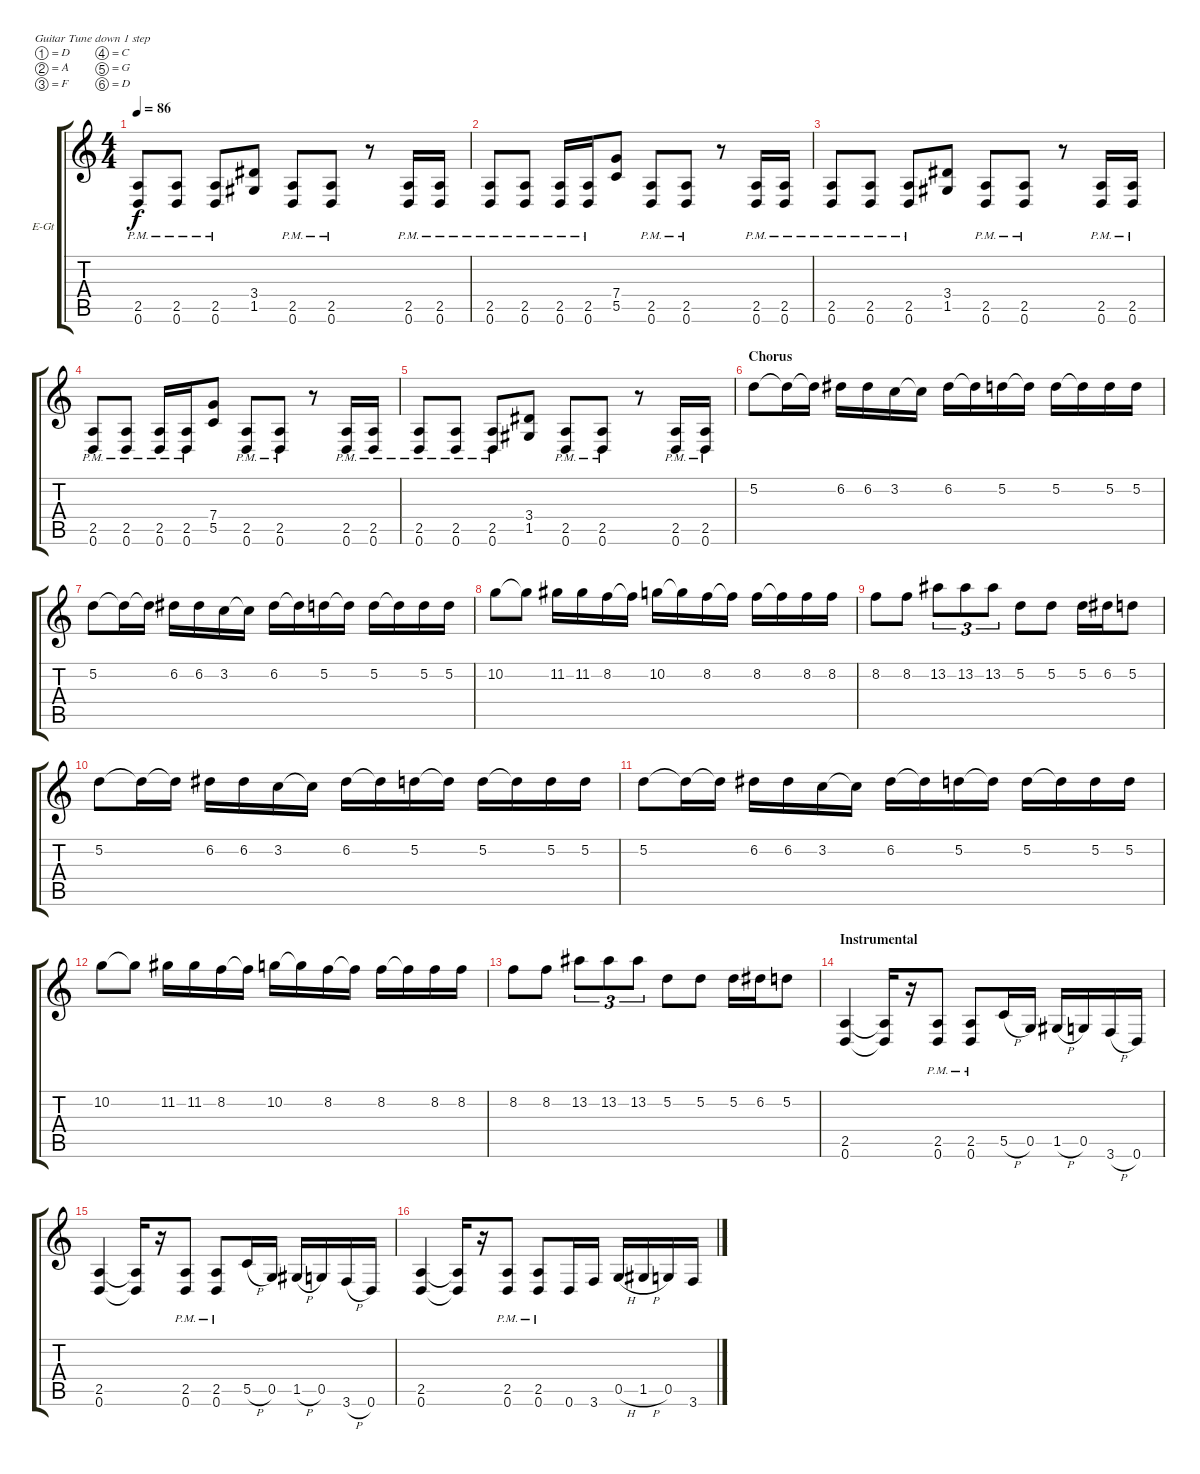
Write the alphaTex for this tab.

\bracketExtendMode groupsimilarinstruments
\firstSystemTrackNameOrientation horizontal
\otherSystemsTrackNameOrientation horizontal
\track ("Kirk Hammett" "E-Gt") {instrument distortionguitar}
\staff {score tabs}
\tuning (D4 A3 F3 C3 G2 D2)
\ts (4 4)
\tempo 86
\clef g2
\ks c
(2.5{pm} 0.6{pm}).8{dy f} (2.5{pm} 0.6{pm}).8 (2.5{pm} 0.6{pm}).8 (3.4 1.5).8 (2.5{pm} 0.6{pm}).8 (2.5{pm} 0.6{pm}).8 r.8 (2.5{pm} 0.6{pm}).16 (2.5{pm} 0.6{pm}).16 |
(2.5{pm} 0.6{pm}).8 (2.5{pm} 0.6{pm}).8 (2.5{pm} 0.6{pm}).16 (2.5{pm} 0.6{pm}).16 (7.4 5.5).8 (2.5{pm} 0.6{pm}).8 (2.5{pm} 0.6{pm}).8 r.8 (2.5{pm} 0.6{pm}).16 (2.5{pm} 0.6{pm}).16 |
(2.5{pm} 0.6{pm}).8 (2.5{pm} 0.6{pm}).8 (2.5{pm} 0.6{pm}).8 (3.4 1.5).8 (2.5{pm} 0.6{pm}).8 (2.5{pm} 0.6{pm}).8 r.8 (2.5{pm} 0.6{pm}).16 (2.5{pm} 0.6{pm}).16 |
(2.5{pm} 0.6{pm}).8 (2.5{pm} 0.6{pm}).8 (2.5{pm} 0.6{pm}).16 (2.5{pm} 0.6{pm}).16 (7.4 5.5).8 (2.5{pm} 0.6{pm}).8 (2.5{pm} 0.6{pm}).8 r.8 (2.5{pm} 0.6{pm}).16 (2.5{pm} 0.6{pm}).16 |
(2.5{pm} 0.6{pm}).8 (2.5{pm} 0.6{pm}).8 (2.5{pm} 0.6{pm}).8 (3.4 1.5).8 (2.5{pm} 0.6{pm}).8 (2.5{pm} 0.6{pm}).8 r.8 (2.5{pm} 0.6{pm}).16 (2.5{pm} 0.6{pm}).16 |
\section ("" "Chorus")
5.2.8 5.2{t}.16 5.2{t}.16 6.2.16 6.2.16 3.2.16 3.2{t}.16 6.2.16 6.2{t}.16 5.2.16 5.2{t}.16 5.2.16 5.2{t}.16 5.2.16 5.2.16 |
5.2.8 5.2{t}.16 5.2{t}.16 6.2.16 6.2.16 3.2.16 3.2{t}.16 6.2.16 6.2{t}.16 5.2.16 5.2{t}.16 5.2.16 5.2{t}.16 5.2.16 5.2.16 |
10.2.8 10.2{t}.8 11.2.16 11.2.16 8.2.16 8.2{t}.16 10.2.16 10.2{t}.16 8.2.16 8.2{t}.16 8.2.16 8.2{t}.16 8.2.16 8.2.16 |
8.2.8 8.2.8 13.2.8{tu (3 2)} 13.2.8{tu (3 2)} 13.2.8{tu (3 2)} 5.2.8 5.2.8 5.2.16 6.2.16 5.2.8 |
5.2.8 5.2{t}.16 5.2{t}.16 6.2.16 6.2.16 3.2.16 3.2{t}.16 6.2.16 6.2{t}.16 5.2.16 5.2{t}.16 5.2.16 5.2{t}.16 5.2.16 5.2.16 |
5.2.8 5.2{t}.16 5.2{t}.16 6.2.16 6.2.16 3.2.16 3.2{t}.16 6.2.16 6.2{t}.16 5.2.16 5.2{t}.16 5.2.16 5.2{t}.16 5.2.16 5.2.16 |
10.2.8 10.2{t}.8 11.2.16 11.2.16 8.2.16 8.2{t}.16 10.2.16 10.2{t}.16 8.2.16 8.2{t}.16 8.2.16 8.2{t}.16 8.2.16 8.2.16 |
8.2.8 8.2.8 13.2.8{tu (3 2)} 13.2.8{tu (3 2)} 13.2.8{tu (3 2)} 5.2.8 5.2.8 5.2.16 6.2.16 5.2.8 |
\section ("" "Instrumental")
(2.5 0.6).4 (2.5{t} 0.6{t}).16 r.16 (2.5{pm} 0.6{pm}).8 (2.5{pm} 0.6{pm}).8 5.5{h}.16 0.5.16 1.5{h}.16 0.5.16 3.6{h}.16 0.6.16 |
(2.5 0.6).4 (2.5{t} 0.6{t}).16 r.16 (2.5{pm} 0.6{pm}).8 (2.5{pm} 0.6{pm}).8 5.5{h}.16 0.5.16 1.5{h}.16 0.5.16 3.6{h}.16 0.6.16 |
(2.5 0.6).4 (2.5{t} 0.6{t}).16 r.16 (2.5{pm} 0.6{pm}).8 (2.5{pm} 0.6{pm}).8 0.6.16 3.6.16 0.5{h}.16 1.5{h}.16 0.5.16 3.6.16
